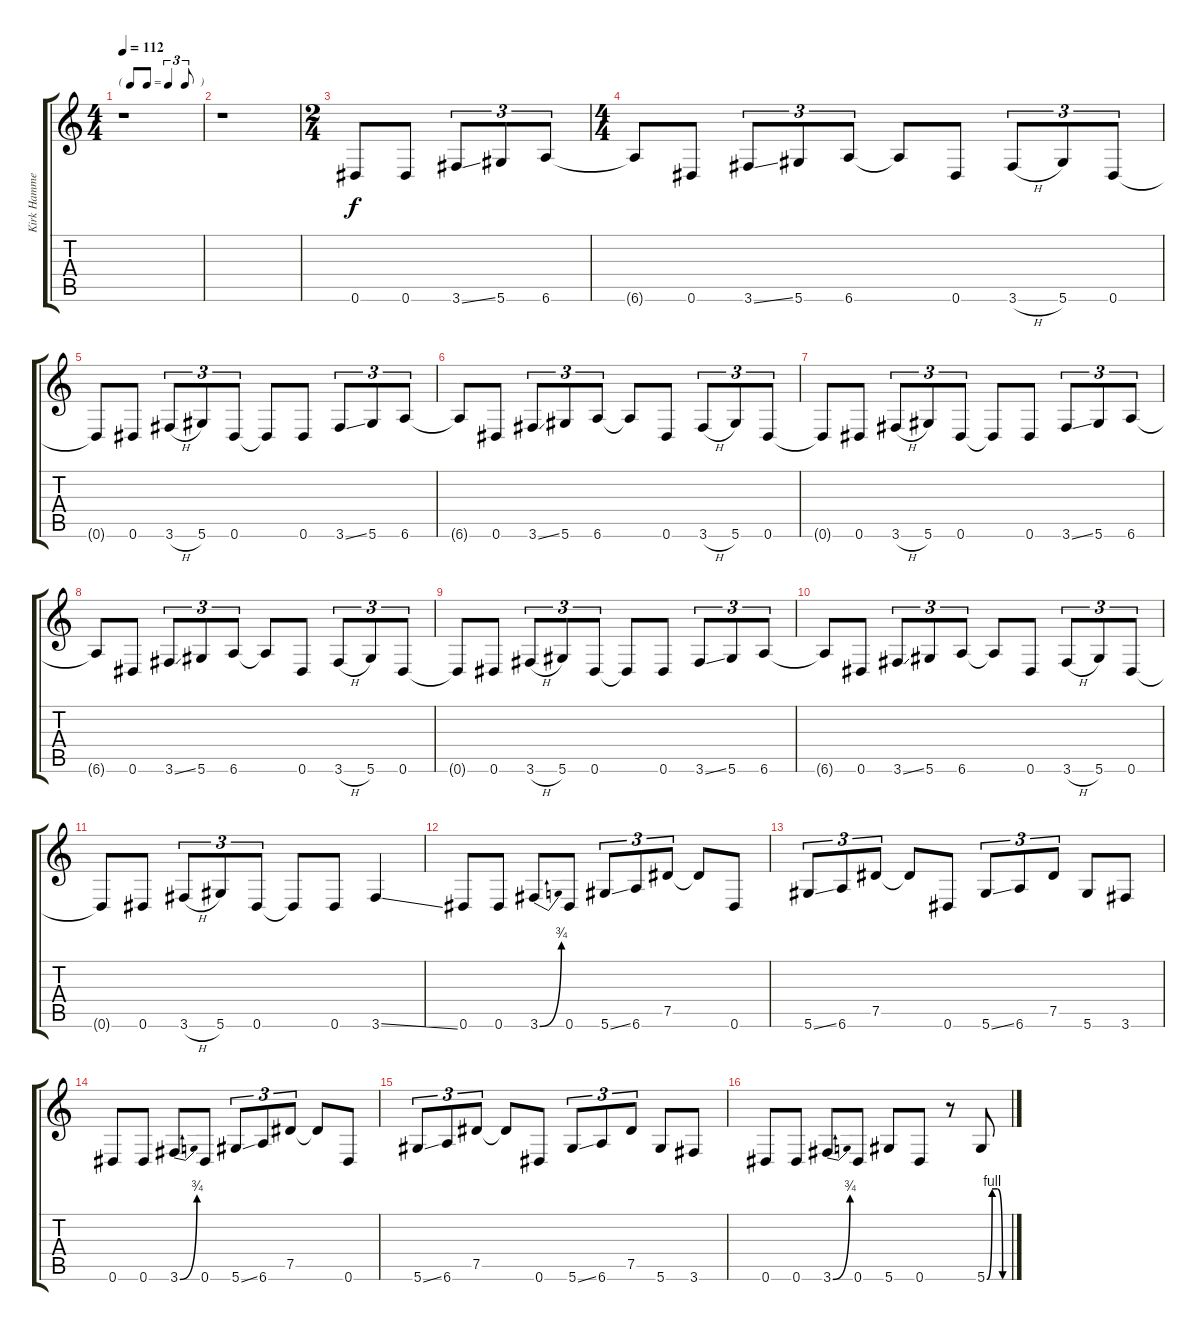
\track ("Kirk Hammett (Gtr 1)" "Kirk Hamme") {instrument distortionguitar}
\staff {score tabs}
\tuning (Eb4 Bb3 Gb3 Db3 Ab2 Eb2) {hide}
\ts (4 4)
\tf triplet8th
\tempo 112
\clef g2
\ks c
r.1{dy f instrument distortionguitar} |
r.1 |
\ts (2 4)
0.6.8 0.6.8 3.6{ss}.8{tu (3 2)} 5.6.8{tu (3 2)} 6.6.8{tu (3 2)} |
\ts (4 4)
6.6{t}.8 0.6.8 3.6{ss}.8{tu (3 2)} 5.6.8{tu (3 2)} 6.6.8{tu (3 2)} 6.6{t}.8 0.6.8 3.6{h}.8{tu (3 2)} 5.6.8{tu (3 2)} 0.6.8{tu (3 2)} |
0.6{t}.8 0.6.8 3.6{h}.8{tu (3 2)} 5.6.8{tu (3 2)} 0.6.8{tu (3 2)} 0.6{t}.8 0.6.8 3.6{ss}.8{tu (3 2)} 5.6.8{tu (3 2)} 6.6.8{tu (3 2)} |
6.6{t}.8 0.6.8 3.6{ss}.8{tu (3 2)} 5.6.8{tu (3 2)} 6.6.8{tu (3 2)} 6.6{t}.8 0.6.8 3.6{h}.8{tu (3 2)} 5.6.8{tu (3 2)} 0.6.8{tu (3 2)} |
0.6{t}.8 0.6.8 3.6{h}.8{tu (3 2)} 5.6.8{tu (3 2)} 0.6.8{tu (3 2)} 0.6{t}.8 0.6.8 3.6{ss}.8{tu (3 2)} 5.6.8{tu (3 2)} 6.6.8{tu (3 2)} |
6.6{t}.8 0.6.8 3.6{ss}.8{tu (3 2)} 5.6.8{tu (3 2)} 6.6.8{tu (3 2)} 6.6{t}.8 0.6.8 3.6{h}.8{tu (3 2)} 5.6.8{tu (3 2)} 0.6.8{tu (3 2)} |
0.6{t}.8 0.6.8 3.6{h}.8{tu (3 2)} 5.6.8{tu (3 2)} 0.6.8{tu (3 2)} 0.6{t}.8 0.6.8 3.6{ss}.8{tu (3 2)} 5.6.8{tu (3 2)} 6.6.8{tu (3 2)} |
6.6{t}.8 0.6.8 3.6{ss}.8{tu (3 2)} 5.6.8{tu (3 2)} 6.6.8{tu (3 2)} 6.6{t}.8 0.6.8 3.6{h}.8{tu (3 2)} 5.6.8{tu (3 2)} 0.6.8{tu (3 2)} |
0.6{t}.8 0.6.8 3.6{h}.8{tu (3 2)} 5.6.8{tu (3 2)} 0.6.8{tu (3 2)} 0.6{t}.8 0.6.8 3.6{ss}.4 |
0.6.8 0.6.8 3.6{be (bend 0 0 60 3)}.8 0.6.8 5.6{ss}.8{tu (3 2)} 6.6.8{tu (3 2)} 7.5.8{tu (3 2)} 7.5{t}.8 0.6.8 |
5.6{ss}.8{tu (3 2)} 6.6.8{tu (3 2)} 7.5.8{tu (3 2)} 7.5{t}.8 0.6.8 5.6{ss}.8{tu (3 2)} 6.6.8{tu (3 2)} 7.5.8{tu (3 2)} 5.6.8 3.6.8 |
0.6.8 0.6.8 3.6{be (bend 0 0 60 3)}.8 0.6.8 5.6{ss}.8{tu (3 2)} 6.6.8{tu (3 2)} 7.5.8{tu (3 2)} 7.5{t}.8 0.6.8 |
5.6{ss}.8{tu (3 2)} 6.6.8{tu (3 2)} 7.5.8{tu (3 2)} 7.5{t}.8 0.6.8 5.6{ss}.8{tu (3 2)} 6.6.8{tu (3 2)} 7.5.8{tu (3 2)} 5.6.8 3.6.8 |
0.6.8 0.6.8 3.6{be (bend 0 0 60 3)}.8 0.6.8 5.6.8 0.6.8 r.8 5.6{be (custom 0 0 15 4 30 4 45 0 60 0)}.8
